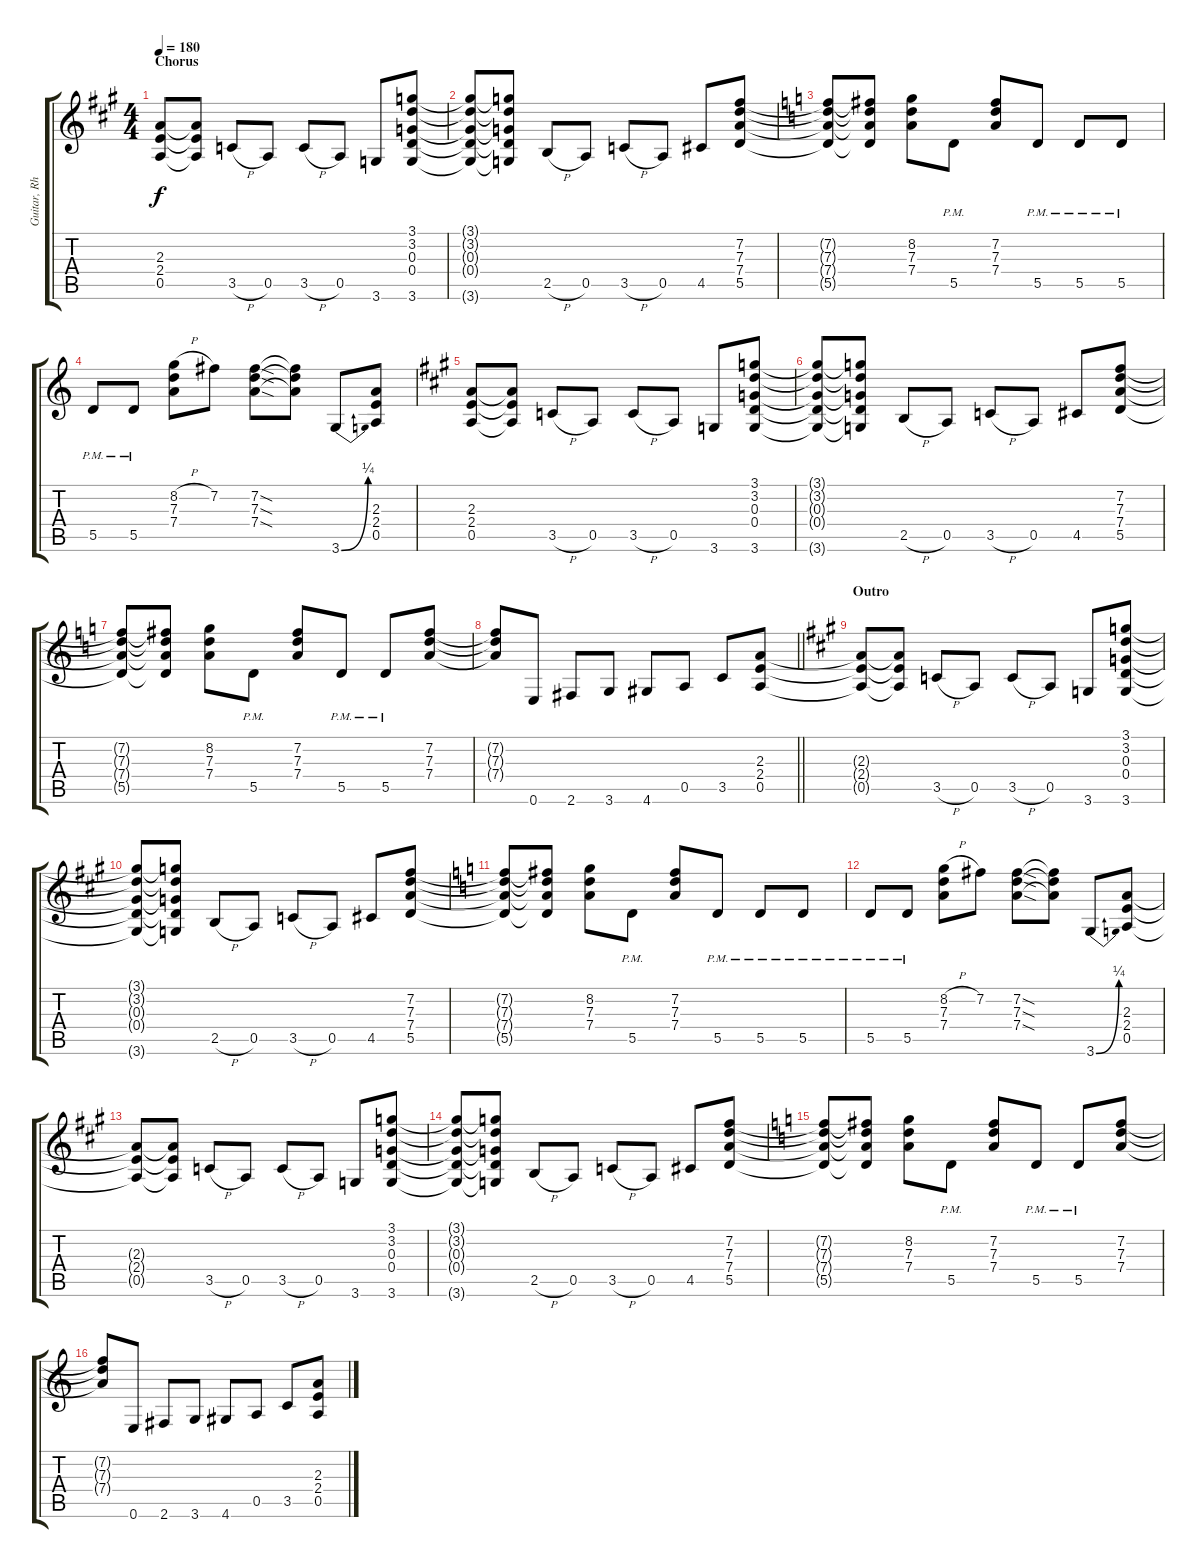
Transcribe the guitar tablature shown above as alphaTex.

\track ("Guitar, Rhythm" "Guitar, Rh") {instrument overdrivenguitar}
\staff {score tabs}
\tuning (E4 B3 G3 D3 A2 E2) {hide}
\ts (4 4)
\section ("" "Chorus")
\tempo 180
\clef g2
\ks a
(2.3 2.4 0.5).8{dy f} (2.3{t} 2.4{t} 0.5{t}).8 3.5{h}.8 0.5.8 3.5{h}.8 0.5.8 3.6.8 (3.1 3.2 0.3 0.4 3.6).8 |
(3.1{t} 3.2{t} 0.3{t} 0.4{t} 3.6{t}).8 (3.1{t} 3.2{t} 0.3{t} 0.4{t} 3.6{t}).8 2.5{h}.8 0.5.8 3.5{h}.8 0.5.8 4.5.8 (7.2 7.3 7.4 5.5).8 |
\ks c
(7.2{t} 7.3{t} 7.4{t} 5.5{t}).8 (7.2{t} 7.3{t} 7.4{t} 5.5{t}).8 (8.2 7.3 7.4).8 5.5{pm}.8 (7.2 7.3 7.4).8 5.5{pm}.8 5.5{pm}.8 5.5{pm}.8 |
5.5{pm}.8 5.5{pm}.8 (8.2{h} 7.3 7.4).8 7.2.8 (7.2{sod} 7.3{sod} 7.4{sod}).8 (7.2{t} 7.3{t} 7.4{t}).8 3.6{be (bend 0 0 60 1)}.8 (2.3 2.4 0.5).8 |
\ks a
(2.3 2.4 0.5).8 (2.3{t} 2.4{t} 0.5{t}).8 3.5{h}.8 0.5.8 3.5{h}.8 0.5.8 3.6.8 (3.1 3.2 0.3 0.4 3.6).8 |
(3.1{t} 3.2{t} 0.3{t} 0.4{t} 3.6{t}).8 (3.1{t} 3.2{t} 0.3{t} 0.4{t} 3.6{t}).8 2.5{h}.8 0.5.8 3.5{h}.8 0.5.8 4.5.8 (7.2 7.3 7.4 5.5).8 |
\ks c
(7.2{t} 7.3{t} 7.4{t} 5.5{t}).8 (7.2{t} 7.3{t} 7.4{t} 5.5{t}).8 (8.2 7.3 7.4).8 5.5{pm}.8 (7.2 7.3 7.4).8 5.5{pm}.8 5.5{pm}.8 (7.2 7.3 7.4).8 |
\barLineRight lightlight
(7.2{t} 7.3{t} 7.4{t}).8 0.6.8 2.6.8 3.6.8 4.6.8 0.5.8 3.5.8 (2.3 2.4 0.5).8 |
\section ("" "Outro")
\ks a
(2.3{t} 2.4{t} 0.5{t}).8 (2.3{t} 2.4{t} 0.5{t}).8 3.5{h}.8 0.5.8 3.5{h}.8 0.5.8 3.6.8 (3.1 3.2 0.3 0.4 3.6).8 |
(3.1{t} 3.2{t} 0.3{t} 0.4{t} 3.6{t}).8 (3.1{t} 3.2{t} 0.3{t} 0.4{t} 3.6{t}).8 2.5{h}.8 0.5.8 3.5{h}.8 0.5.8 4.5.8 (7.2 7.3 7.4 5.5).8 |
\ks c
(7.2{t} 7.3{t} 7.4{t} 5.5{t}).8 (7.2{t} 7.3{t} 7.4{t} 5.5{t}).8 (8.2 7.3 7.4).8 5.5{pm}.8 (7.2 7.3 7.4).8 5.5{pm}.8 5.5{pm}.8 5.5{pm}.8 |
5.5{pm}.8 5.5{pm}.8 (8.2{h} 7.3 7.4).8 7.2.8 (7.2{sod} 7.3{sod} 7.4{sod}).8 (7.2{t} 7.3{t} 7.4{t}).8 3.6{be (bend 0 0 60 1)}.8 (2.3 2.4 0.5).8 |
\ks a
(2.3{t} 2.4{t} 0.5{t}).8 (2.3{t} 2.4{t} 0.5{t}).8 3.5{h}.8 0.5.8 3.5{h}.8 0.5.8 3.6.8 (3.1 3.2 0.3 0.4 3.6).8 |
(3.1{t} 3.2{t} 0.3{t} 0.4{t} 3.6{t}).8 (3.1{t} 3.2{t} 0.3{t} 0.4{t} 3.6{t}).8 2.5{h}.8 0.5.8 3.5{h}.8 0.5.8 4.5.8 (7.2 7.3 7.4 5.5).8 |
\ks c
(7.2{t} 7.3{t} 7.4{t} 5.5{t}).8 (7.2{t} 7.3{t} 7.4{t} 5.5{t}).8 (8.2 7.3 7.4).8 5.5{pm}.8 (7.2 7.3 7.4).8 5.5{pm}.8 5.5{pm}.8 (7.2 7.3 7.4).8 |
(7.2{t} 7.3{t} 7.4{t}).8 0.6.8 2.6.8 3.6.8 4.6.8 0.5.8 3.5.8 (2.3 2.4 0.5).8
